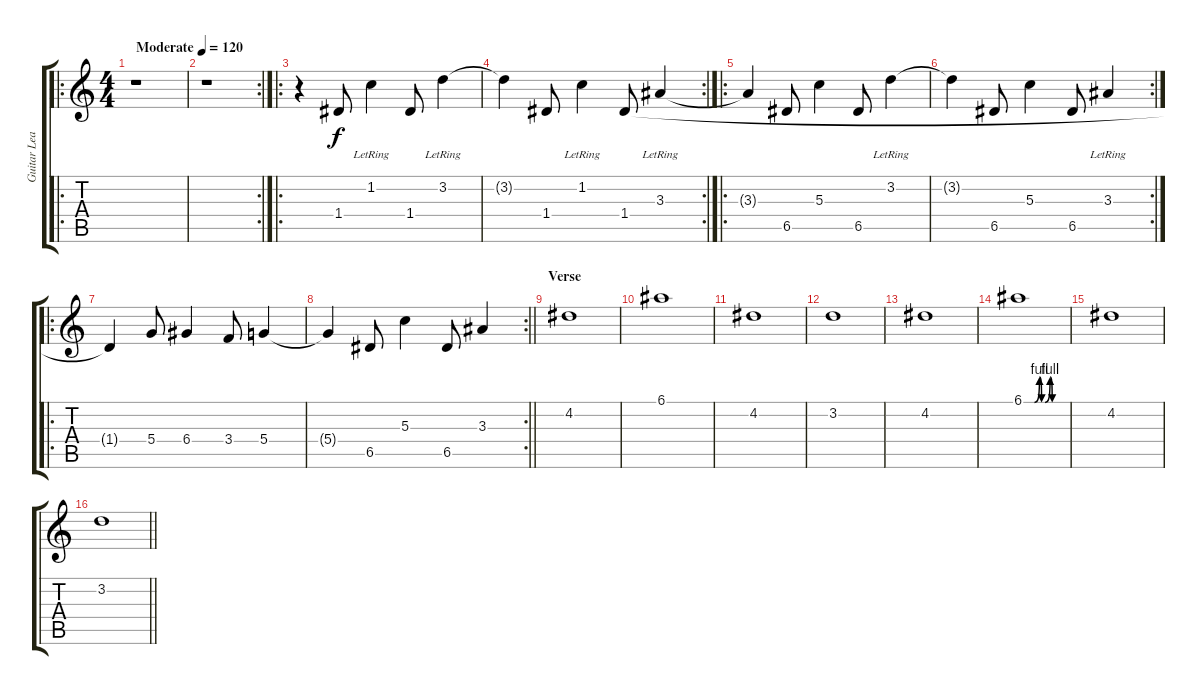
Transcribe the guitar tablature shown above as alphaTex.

\track ("Guitar Lead" "Guitar Lea") {instrument electricguitarjazz}
\staff {score tabs}
\tuning (E4 B3 G3 D3 A2 E2) {hide}
\ro
\ts (4 4)
\tempo (120 "Moderate")
\clef g2
\ks c
r.1{dy f instrument electricguitarjazz} |
\rc 2
r.1 |
\ro
r.4 1.4.8 1.2{lr}.4 1.4.8 3.2{lr}.4 |
\rc 2
3.2{t}.4 1.4.8 1.2{lr}.4 1.4.8 3.3{lr}.4 |
\ro
3.3{t}.4 6.5.8 5.3.4 6.5.8 3.2{lr}.4 |
\rc 2
3.2{t}.4 6.5.8 5.3.4 6.5.8 3.3{lr}.4 |
\ro
1.4{t}.4 5.4.8 6.4.4 3.4.8 5.4.4 |
\rc 2
\barLineRight lightlight
5.4{t}.4 6.5.8 5.3.4 6.5.8 3.3.4 |
\section ("" "Verse")
4.2.1 |
6.1.1 |
4.2.1 |
3.2.1 |
4.2.1 |
6.1{be (custom 0 0 15 0 22 4 25 0 30 0 37 4 40 0 60 0)}.1 |
4.2.1 |
\barLineRight lightlight
3.2.1
